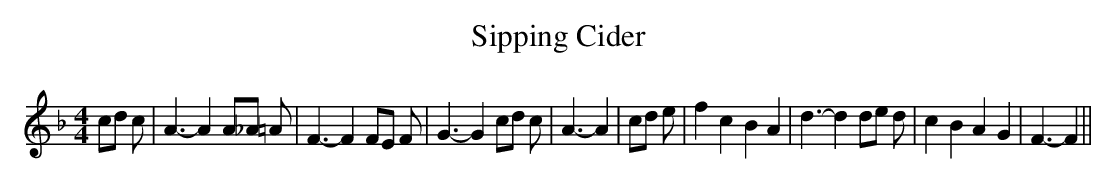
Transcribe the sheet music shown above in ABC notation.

X:1
T:Sipping Cider
M:4/4
L:1/4
K:F
 c/2d/2 c/2| A3/2- A A/2_A/2 =A/2| F3/2- F F/2E/2 F/2| G3/2- G c/2d/2 c/2|\
 A3/2- A| c/2d/2 e/2| f c B A| d3/2- d d/2e/2 d/2| c B A G| F3/2- F||\
